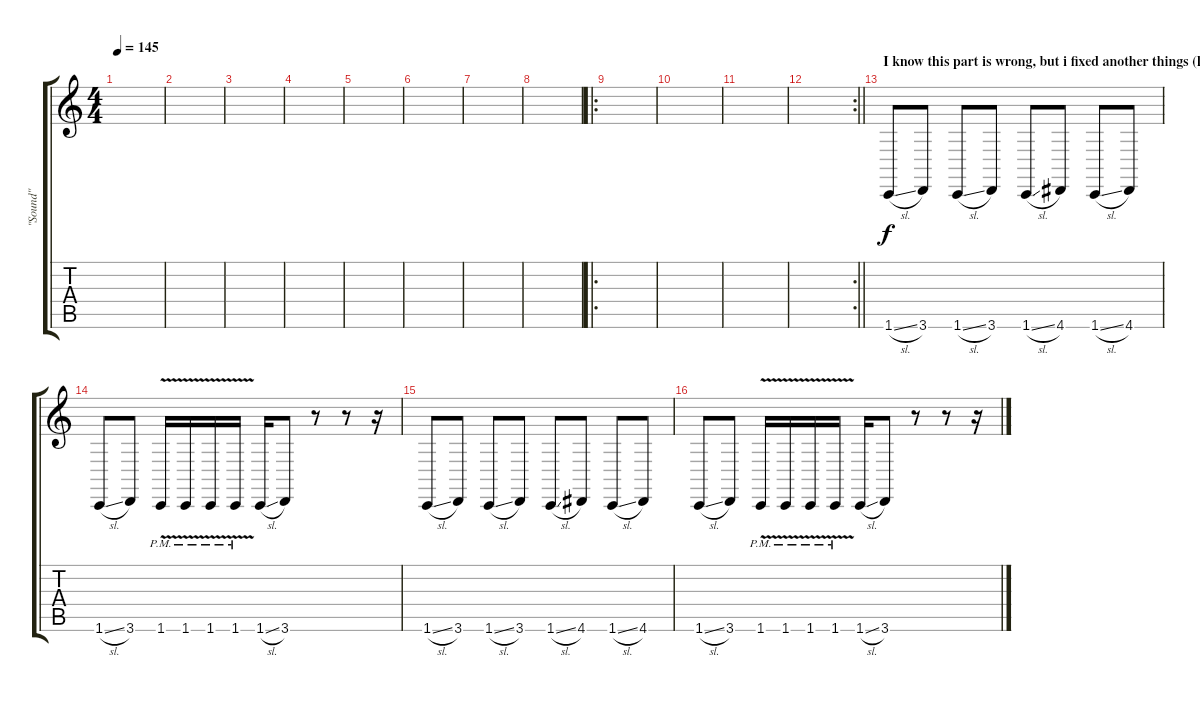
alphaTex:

\track ("\"Sound\"" "\"Sound\"") {instrument lead2sawtooth}
\staff {score tabs}
\tuning (Db4 Ab3 E3 B2 Gb2 B1) {hide}
\ts (4 4)
\tempo 145
\clef g2
\ks c
|
|
|
|
|
|
|
|
\ro
|
|
|
\rc 2
\barLineRight lightlight
|
\section ("" "I know this part is wrong, but i fixed another things (like the guitar)")
1.6{sl}.8 3.6.8 1.6{sl}.8 3.6.8 1.6{sl}.8 4.6.8 1.6{sl}.8 4.6.8 |
1.6{sl}.8 3.6.8 1.6{v pm}.16 1.6{v pm}.16 1.6{v pm}.16 1.6{v pm}.16 1.6{sl}.16 3.6.8 r.8 r.8 r.16 |
1.6{sl}.8 3.6.8 1.6{sl}.8 3.6.8 1.6{sl}.8 4.6.8 1.6{sl}.8 4.6.8 |
1.6{sl}.8 3.6.8 1.6{v pm}.16 1.6{v pm}.16 1.6{v pm}.16 1.6{v pm}.16 1.6{sl}.16 3.6.8 r.8 r.8 r.16
